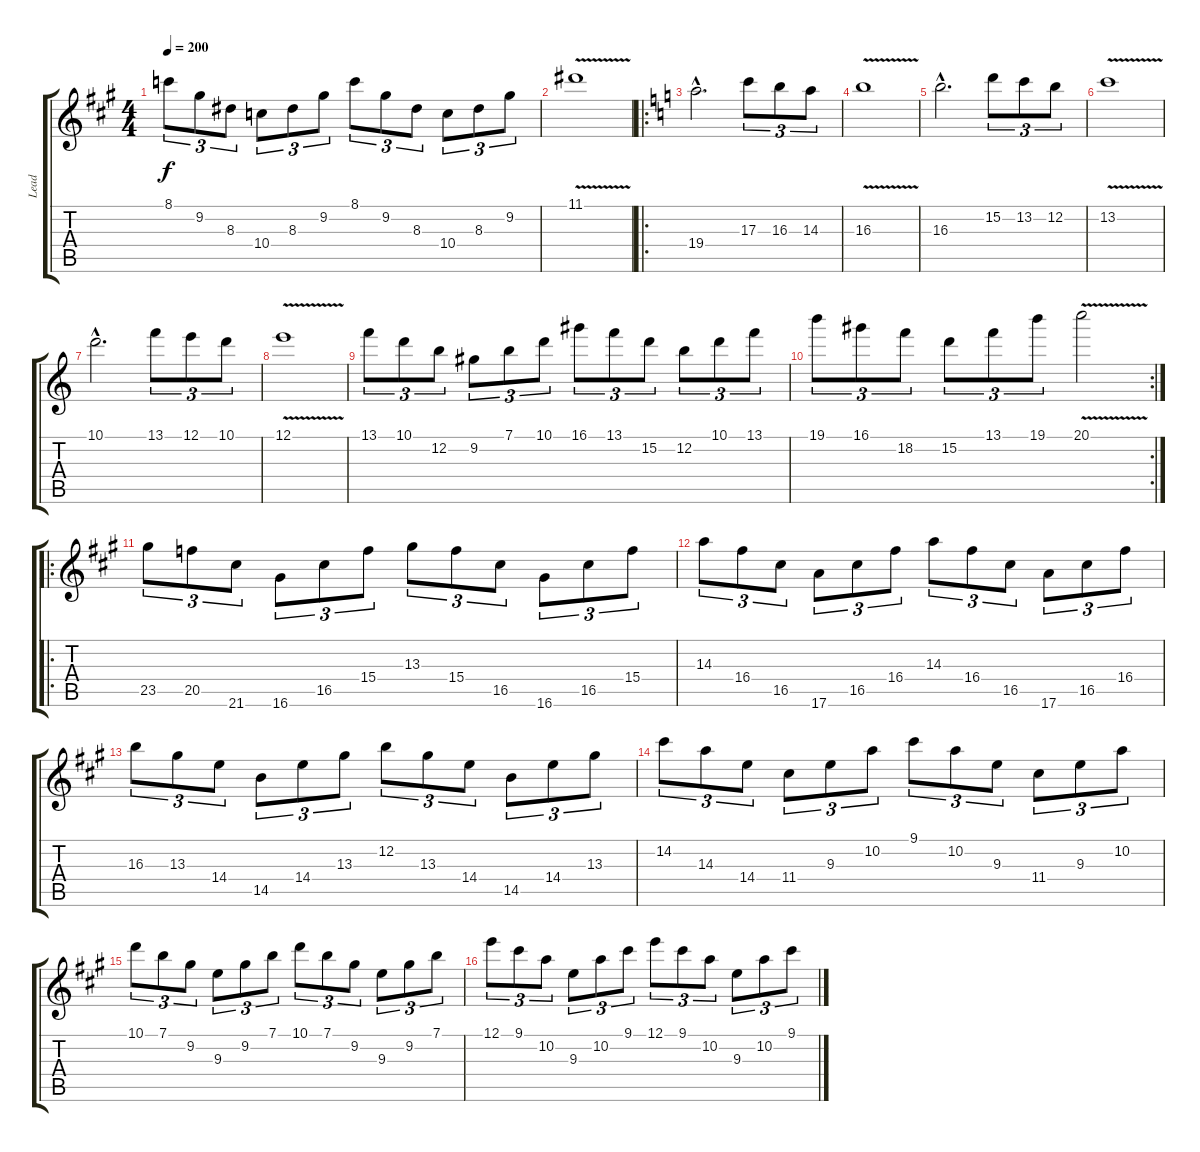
\track ("Lead" "Lead") {instrument overdrivenguitar}
\staff {score tabs}
\tuning (E4 B3 G3 D3 A2 E2) {hide}
\ts (4 4)
\tempo 200
\clef g2
\ks a
8.1.8{tu (3 2) dy f} 9.2.8{tu (3 2)} 8.3.8{tu (3 2)} 10.4.8{tu (3 2)} 8.3.8{tu (3 2)} 9.2.8{tu (3 2)} 8.1.8{tu (3 2)} 9.2.8{tu (3 2)} 8.3.8{tu (3 2)} 10.4.8{tu (3 2)} 8.3.8{tu (3 2)} 9.2.8{tu (3 2)} |
11.1{v}.1 |
\ro
\ks c
19.4{hac}.2{d} 17.3.8{tu (3 2)} 16.3.8{tu (3 2)} 14.3.8{tu (3 2)} |
16.3{v}.1 |
16.3{hac}.2{d} 15.2.8{tu (3 2)} 13.2.8{tu (3 2)} 12.2.8{tu (3 2)} |
13.2{v}.1 |
10.1{hac}.2{d} 13.1.8{tu (3 2)} 12.1.8{tu (3 2)} 10.1.8{tu (3 2)} |
12.1{v}.1 |
13.1.8{tu (3 2)} 10.1.8{tu (3 2)} 12.2.8{tu (3 2)} 9.2.8{tu (3 2)} 7.1.8{tu (3 2)} 10.1.8{tu (3 2)} 16.1.8{tu (3 2)} 13.1.8{tu (3 2)} 15.2.8{tu (3 2)} 12.2.8{tu (3 2)} 10.1.8{tu (3 2)} 13.1.8{tu (3 2)} |
\rc 2
19.1.8{tu (3 2)} 16.1.8{tu (3 2)} 18.2.8{tu (3 2)} 15.2.8{tu (3 2)} 13.1.8{tu (3 2)} 19.1.8{tu (3 2)} 20.1{v}.2 |
\ro
\ks a
23.5.8{tu (3 2)} 20.5.8{tu (3 2)} 21.6.8{tu (3 2)} 16.6.8{tu (3 2)} 16.5.8{tu (3 2)} 15.4.8{tu (3 2)} 13.3.8{tu (3 2)} 15.4.8{tu (3 2)} 16.5.8{tu (3 2)} 16.6.8{tu (3 2)} 16.5.8{tu (3 2)} 15.4.8{tu (3 2)} |
14.3.8{tu (3 2)} 16.4.8{tu (3 2)} 16.5.8{tu (3 2)} 17.6.8{tu (3 2)} 16.5.8{tu (3 2)} 16.4.8{tu (3 2)} 14.3.8{tu (3 2)} 16.4.8{tu (3 2)} 16.5.8{tu (3 2)} 17.6.8{tu (3 2)} 16.5.8{tu (3 2)} 16.4.8{tu (3 2)} |
16.3.8{tu (3 2)} 13.3.8{tu (3 2)} 14.4.8{tu (3 2)} 14.5.8{tu (3 2)} 14.4.8{tu (3 2)} 13.3.8{tu (3 2)} 12.2.8{tu (3 2)} 13.3.8{tu (3 2)} 14.4.8{tu (3 2)} 14.5.8{tu (3 2)} 14.4.8{tu (3 2)} 13.3.8{tu (3 2)} |
14.2.8{tu (3 2)} 14.3.8{tu (3 2)} 14.4.8{tu (3 2)} 11.4.8{tu (3 2)} 9.3.8{tu (3 2)} 10.2.8{tu (3 2)} 9.1.8{tu (3 2)} 10.2.8{tu (3 2)} 9.3.8{tu (3 2)} 11.4.8{tu (3 2)} 9.3.8{tu (3 2)} 10.2.8{tu (3 2)} |
10.1.8{tu (3 2)} 7.1.8{tu (3 2)} 9.2.8{tu (3 2)} 9.3.8{tu (3 2)} 9.2.8{tu (3 2)} 7.1.8{tu (3 2)} 10.1.8{tu (3 2)} 7.1.8{tu (3 2)} 9.2.8{tu (3 2)} 9.3.8{tu (3 2)} 9.2.8{tu (3 2)} 7.1.8{tu (3 2)} |
12.1.8{tu (3 2)} 9.1.8{tu (3 2)} 10.2.8{tu (3 2)} 9.3.8{tu (3 2)} 10.2.8{tu (3 2)} 9.1.8{tu (3 2)} 12.1.8{tu (3 2)} 9.1.8{tu (3 2)} 10.2.8{tu (3 2)} 9.3.8{tu (3 2)} 10.2.8{tu (3 2)} 9.1.8{tu (3 2)}
